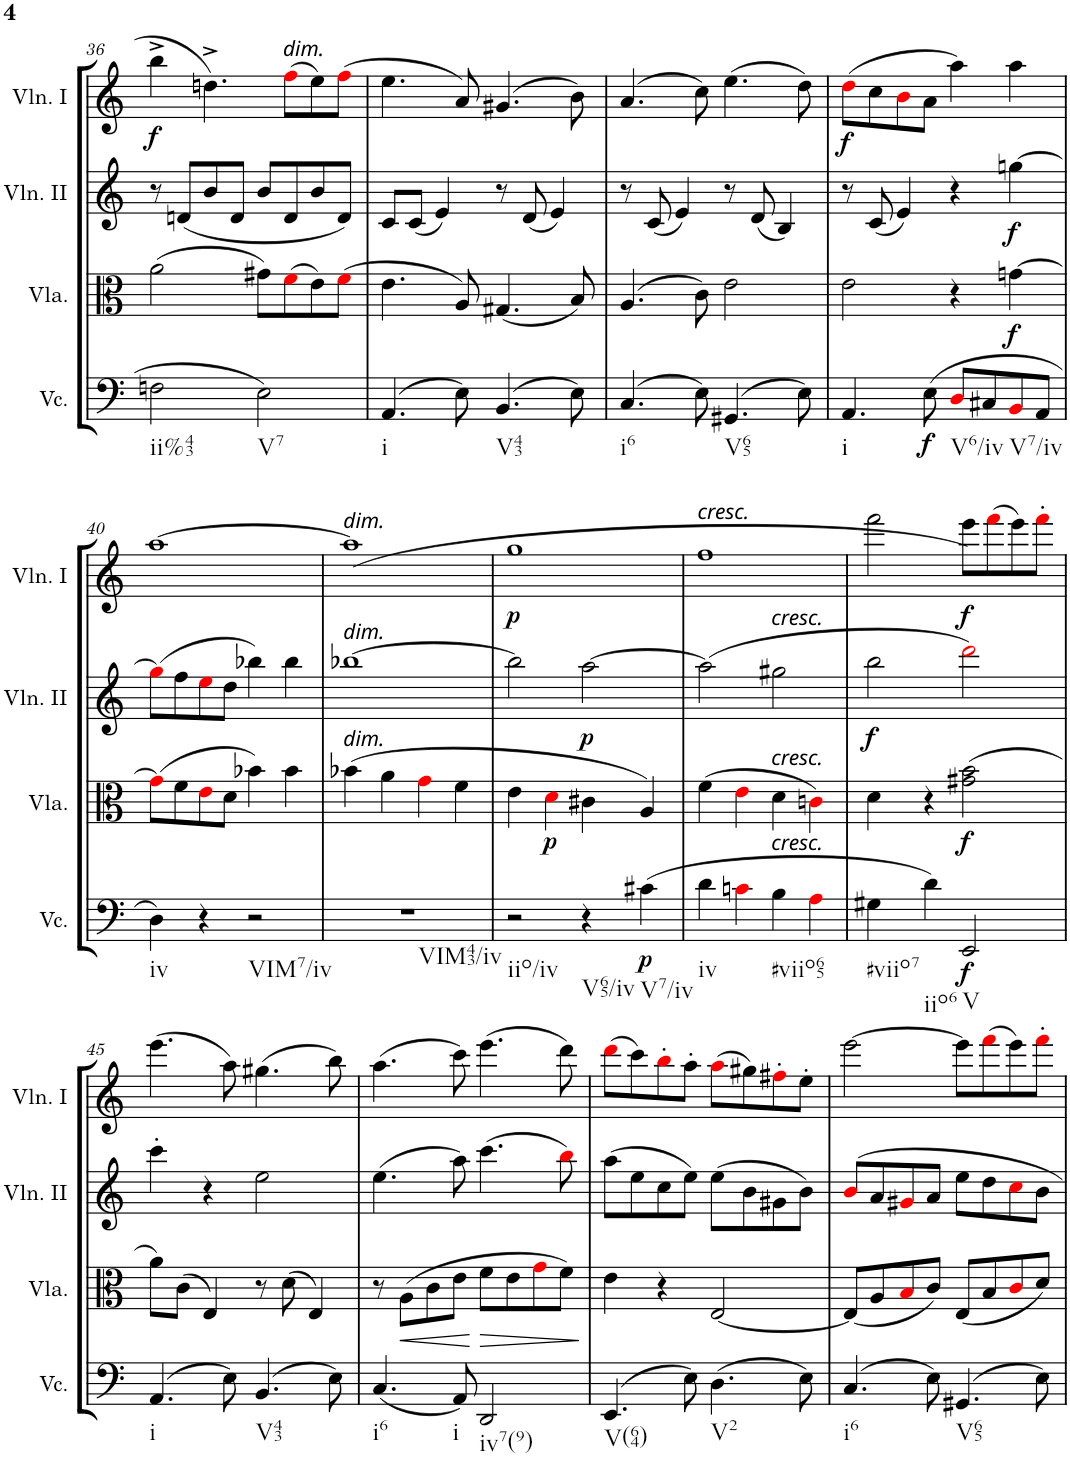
**kern	**dynam	**kern	**dynam	**kern	**dynam	**kern	**dynam
*part4	*part4	*part3	*part3	*part2	*part2	*part1	*part1
*staff4	*staff4	*staff3	*staff3	*staff2	*staff2	*staff1	*staff1
*I"Violoncello	*	*I"Viola	*	*I"Violino II	*	*I"Violino I	*
*I'Vc.	*	*I'Vla.	*	*I'Vln. II	*	*I'Vln. I	*
!!LO:PB:g=z
*clefF4	*	*clefC3	*	*clefG2	*	*clefG2	*
*k[]	*	*k[]	*	*k[]	*	*k[]	*
*M2/2	*	*M2/2	*	*M2/2	*	*M2/2	*
*met(c|)	*	*met(c|)	*	*met(c|)	*	*met(c|)	*
=36	=36	=36	=36	=36	=36	=36	=36
!LO:TX:b:t=ii%43	!	!	!	!	!	!	!
!	!	!	!	!	!	!	!LO:DY:b
2Fn\	.	(>2a\	.	8r	.	4bb^\	f
.	.	.	.	(<8dn/L	.	.	.
.	.	.	.	8b/	.	4.ddn^\	.
.	.	.	.	8d/J	.	.	.
!LO:TX:b:t=V7	!	!	!	!	!	!	!
2E\	.	8g#X\L)	.	8b/L	.	.	.
!	!	!	!	!	!	!LO:TX:a:i:t=dim.	!
.	.	(>8fi\	.	8d/	.	(>8ffi\L	.
.	.	8e\)	.	8b/	.	8ee\)	.
.	.	(>8fi\J	.	8d/J)	.	(>8ffi\J	.
=37	=37	=37	=37	=37	=37	=37	=37
!LO:TX:b:t=i	!	!	!	!	!	!	!
(>4.AA/	.	4.e\	.	8c/L	.	4.ee\	.
.	.	.	.	(<8c/J	.	.	.
.	.	.	.	4e/)	.	.	.
8E\)	.	8A/)	.	.	.	8a/)	.
!LO:TX:b:t=V43	!	!	!	!	!	!	!
(>4.BB/	.	(<4.G#X/	.	8r	.	(>4.g#X/	.
.	.	.	.	(<8d/	.	.	.
.	.	.	.	4e/)	.	.	.
8E\)	.	8B/)	.	.	.	8b\)	.
=38	=38	=38	=38	=38	=38	=38	=38
!LO:TX:b:t=i6	!	!	!	!	!	!	!
(>4.C/	.	(>4.A/	.	8r	.	(>4.a/	.
.	.	.	.	(<8c/	.	.	.
.	.	.	.	4e/)	.	.	.
8E\)	.	8c\)	.	.	.	8cc\)	.
!LO:TX:b:t=V65	!	!	!	!	!	!	!
(>4.GG#X/	.	2e\	.	8r	.	(>4.ee\	.
.	.	.	.	(<8d/	.	.	.
.	.	.	.	4B/)	.	.	.
8E\)	.	.	.	.	.	8dd\)	.
=39	=39	=39	=39	=39	=39	=39	=39
!LO:TX:b:t=i	!	!	!	!	!	!	!
!	!	!	!	!	!	!	!LO:DY:b
4.AA/	.	2e\	.	8r	.	(>8ddi\L	f
.	.	.	.	(<8c/	.	8cc\	.
.	.	.	.	4e/)	.	8bi\	.
!	!LO:DY:b	!	!	!	!	!	!
(>8E\	f	.	.	.	.	8a\J	.
!LO:TX:b:t=V6/iv	!	!	!	!	!	!	!
8Di/L	.	4r	.	4r	.	4aa\)	.
8C#X/	.	.	.	.	.	.	.
!LO:TX:b:t=V7/iv	!	!	!	!	!	!	!
!	!	!	!LO:DY:b	!	!LO:DY:b	!	!
8BBi/	.	[4gn\	f	[4ggn\	f	4aa\	.
8AA/J	.	.	.	.	.	.	.
!!LO:LB:g=z
=40	=40	=40	=40	=40	=40	=40	=40
!LO:TX:b:t=iv	!	!	!	!	!	!	!
4D\)	.	(>8gi\L]	.	(>8ggi\L]	.	[1aa	.
.	.	8f\	.	8ff\	.	.	.
4r	.	8ei\	.	8eei\	.	.	.
.	.	8d\J	.	8dd\J	.	.	.
!LO:TX:b:t=VIM7/iv	!	!	!	!	!	!	!
2r	.	4b-X\)	.	4bb-X\)	.	.	.
.	.	4b-\	.	4bb-\	.	.	.
=41	=41	=41	=41	=41	=41	=41	=41
!	!	!	!	!	!	!LO:TX:a:i:t=dim.	!
!	!	!	!	!LO:TX:a:i:t=dim.	!	!	!
!	!	!LO:TX:a:i:t=dim.	!	!	!	!	!
!LO:TX:b:t=VIM43/iv	!	!	!	!	!	!	!
1r	.	(>4b-X\	.	[1bb-X	.	(>1aa]	.
.	.	4a\	.	.	.	.	.
.	.	4gi\	.	.	.	.	.
.	.	4f\	.	.	.	.	.
=42	=42	=42	=42	=42	=42	=42	=42
!LO:TX:b:t=iio/iv	!	!	!	!	!	!	!
!	!	!	!	!	!	!	!LO:DY:b
2r	.	4e\	.	2bb-\]	.	1gg	p
!	!	!	!LO:DY:b	!	!	!	!
.	.	4di\	p	.	.	.	.
!LO:TX:b:t=V65/iv	!	!	!	!	!	!	!
!	!	!	!	!	!LO:DY:b	!	!
4r	.	4c#X\	.	[2aa\	p	.	.
!LO:TX:b:t=V7/iv	!	!	!	!	!	!	!
!	!LO:DY:b	!	!	!	!	!	!
(>4c#X\	p	4A/)	.	.	.	.	.
=43	=43	=43	=43	=43	=43	=43	=43
!	!	!	!	!	!	!LO:TX:a:i:t=cresc.	!
!LO:TX:b:t=iv	!	!	!	!	!	!	!
4d\	.	(>4f\	.	(>2aa\]	.	1ff	.
4cni\	.	4ei\	.	.	.	.	.
!	!	!	!	!LO:TX:a:i:t=cresc.	!	!	!
!	!	!LO:TX:a:i:t=cresc.	!	!	!	!	!
!LO:TX:a:i:t=cresc.	!	!	!	!	!	!	!
!LO:TX:b:t=#viio65	!	!	!	!	!	!	!
4B\	.	4d\	.	2gg#X\	.	.	.
4Ai\	.	4cni\)	.	.	.	.	.
=44	=44	=44	=44	=44	=44	=44	=44
!LO:TX:b:t=#viio7	!	!	!	!	!	!	!
!	!	!	!	!	!LO:DY:b	!	!
4G#X\	.	4d\	.	2bb\	f	2fff\	.
!LO:TX:b:t=iio6	!	!	!	!	!	!	!
4d\)	.	4r	.	.	.	.	.
!LO:TX:b:t=V	!	!	!	!	!	!	!
!	!LO:DY:b	!	!LO:DY:b	!	!	!	!LO:DY:b
2EE/	f	(>2g#X\ 2b\	f	2dddi\)	.	8eee\L)	f
.	.	.	.	.	.	(>8fffi\	.
.	.	.	.	.	.	8eee\)	.
.	.	.	.	.	.	8fff'i\J	.
!!LO:LB:g=z
=45	=45	=45	=45	=45	=45	=45	=45
!LO:TX:b:t=i	!	!	!	!	!	!	!
(>4.AA/	.	8a\L)	.	4ccc'\	.	(>4.eee\	.
.	.	(>8c\J	.	.	.	.	.
.	.	4E/)	.	4r	.	.	.
8E\)	.	.	.	.	.	8aa\)	.
!LO:TX:b:t=V43	!	!	!	!	!	!	!
(>4.BB/	.	8r	.	2ee\	.	(>4.gg#X\	.
.	.	(>8d\	.	.	.	.	.
.	.	4E/)	.	.	.	.	.
8E\)	.	.	.	.	.	8bb\)	.
=46	=46	=46	=46	=46	=46	=46	=46
!LO:TX:b:t=i6	!	!	!	!	!	!	!
(<4.C/	.	8r	.	(>4.ee\	.	(>4.aa\	.
!	!	!	!LO:HP:b	!	!	!	!
.	.	(>8A\L	<	.	.	.	.
.	.	8c\	.	.	.	.	.
!LO:TX:b:t=i	!	!	!	!	!	!	!
8AA/)	.	8e\J	.	8aa\)	.	8ccc\)	.
!LO:TX:b:t=iv7(9)	!	!	!	!	!	!	!
!	!	!	!LO:HP:n=1:b	!	!	!	!
2DD/	.	8f\L	[ >	(>4.ccc\	.	(>4.eee\	.
.	.	8e\	.	.	.	.	.
.	.	8gi\	.	.	.	.	.
.	.	8f\J)	.	8bbi\)	.	8ddd\)	.
.	.	.	]	.	.	.	.
=47	=47	=47	=47	=47	=47	=47	=47
!LO:TX:b:t=V(64)	!	!	!	!	!	!	!
(>4.EE/	.	4e\	.	(>8aa\L	.	(>8dddi\L	.
.	.	.	.	8ee\	.	8ccc\)	.
.	.	4r	.	8cc\	.	8bb'i\	.
8E\)	.	.	.	8ee\J)	.	8aa'\J	.
!LO:TX:b:t=V2	!	!	!	!	!	!	!
(>4.D\	.	[2E/	.	(>8ee\L	.	(>8aai\L	.
.	.	.	.	8b\	.	8gg#X\)	.
.	.	.	.	8g#X\	.	8ff#X'i\	.
8E\)	.	.	.	8b\J)	.	8ee'\J	.
=48	=48	=48	=48	=48	=48	=48	=48
!LO:TX:b:t=i6	!	!	!	!	!	!	!
(>4.C/	.	(<8E/L]	.	8bi/L	.	[2eee\	.
.	.	8A/	.	8a/	.	.	.
.	.	8Bi/	.	8g#Xi/	.	.	.
8E\)	.	8c/J)	.	8a/J	.	.	.
!LO:TX:b:t=V65	!	!	!	!	!	!	!
(>4.GG#X/	.	(<8E/L	.	8ee\L	.	8eee\L]	.
.	.	8B/	.	8dd\	.	(>8fffi\	.
.	.	8ci/	.	8cci\	.	8eee\)	.
8E\)	.	8d/J)	.	8b\J	.	8fff'i\J	.
=	=	=	=	=	=	=	=
*-	*-	*-	*-	*-	*-	*-	*-
